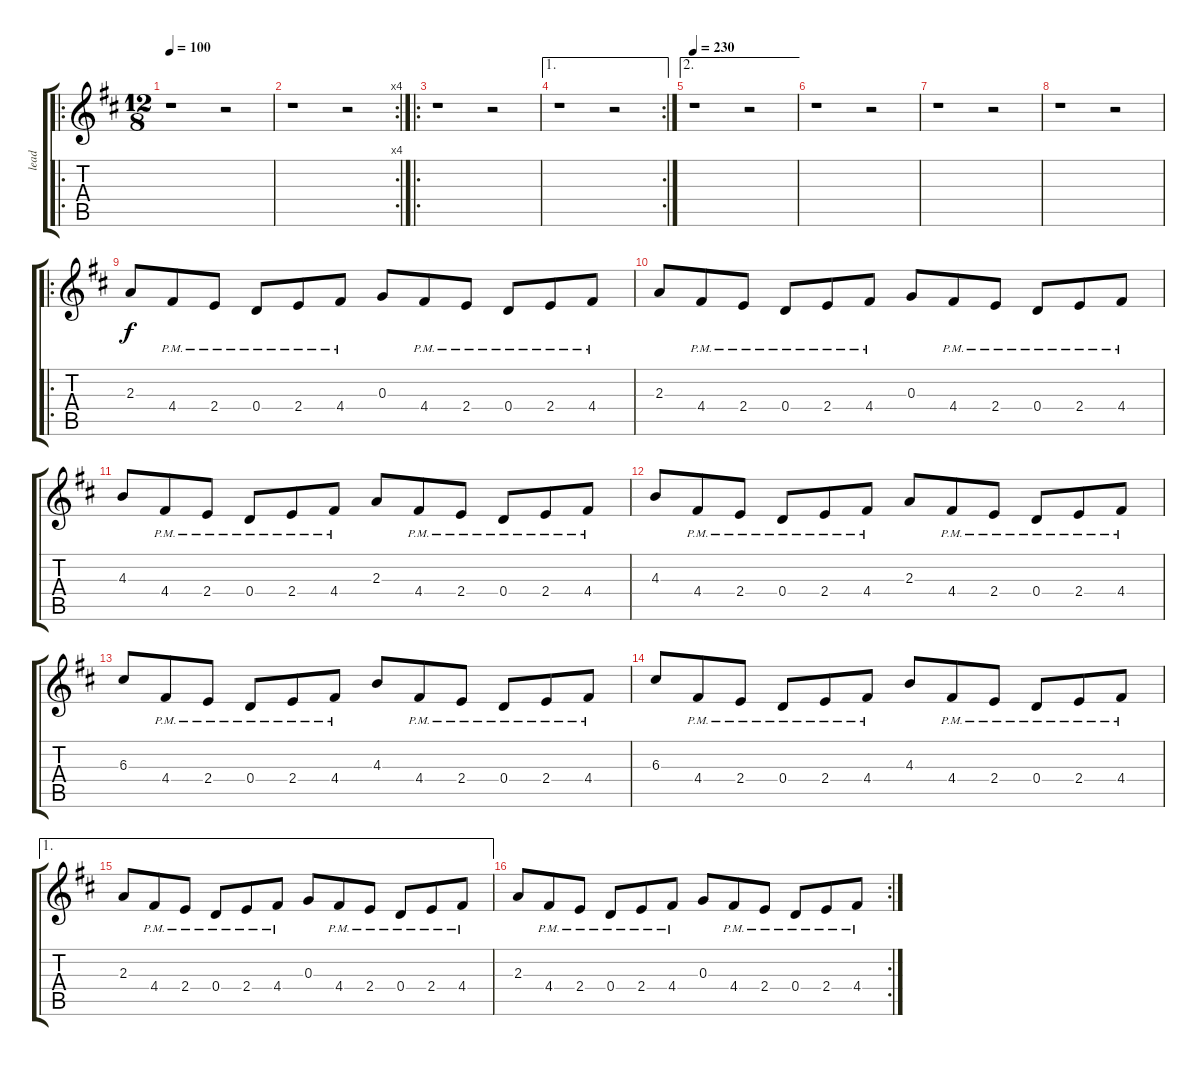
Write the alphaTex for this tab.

\track ("lead" "lead") {instrument distortionguitar}
\staff {score tabs}
\tuning (E4 B3 G3 D3 A2 E2) {hide}
\ro
\ts (12 8)
\tempo 100
\clef g2
\ks d
r.1{dy f} r.2 |
\rc 4
r.1 r.2 |
\ro
r.1 r.2 |
\ae 1
\rc 2
r.1 r.2 |
\ae 2
\tempo 230
r.1 r.2 |
r.1 r.2 |
r.1 r.2 |
r.1 r.2 |
\ro
2.3.8 4.4{pm}.8 2.4{pm}.8 0.4{pm}.8 2.4{pm}.8 4.4{pm}.8 0.3.8 4.4{pm}.8 2.4{pm}.8 0.4{pm}.8 2.4{pm}.8 4.4{pm}.8 |
2.3.8 4.4{pm}.8 2.4{pm}.8 0.4{pm}.8 2.4{pm}.8 4.4{pm}.8 0.3.8 4.4{pm}.8 2.4{pm}.8 0.4{pm}.8 2.4{pm}.8 4.4{pm}.8 |
4.3.8 4.4{pm}.8 2.4{pm}.8 0.4{pm}.8 2.4{pm}.8 4.4{pm}.8 2.3.8 4.4{pm}.8 2.4{pm}.8 0.4{pm}.8 2.4{pm}.8 4.4{pm}.8 |
4.3.8 4.4{pm}.8 2.4{pm}.8 0.4{pm}.8 2.4{pm}.8 4.4{pm}.8 2.3.8 4.4{pm}.8 2.4{pm}.8 0.4{pm}.8 2.4{pm}.8 4.4{pm}.8 |
6.3.8 4.4{pm}.8 2.4{pm}.8 0.4{pm}.8 2.4{pm}.8 4.4{pm}.8 4.3.8 4.4{pm}.8 2.4{pm}.8 0.4{pm}.8 2.4{pm}.8 4.4{pm}.8 |
6.3.8 4.4{pm}.8 2.4{pm}.8 0.4{pm}.8 2.4{pm}.8 4.4{pm}.8 4.3.8 4.4{pm}.8 2.4{pm}.8 0.4{pm}.8 2.4{pm}.8 4.4{pm}.8 |
\ae 1
2.3.8 4.4{pm}.8 2.4{pm}.8 0.4{pm}.8 2.4{pm}.8 4.4{pm}.8 0.3.8 4.4{pm}.8 2.4{pm}.8 0.4{pm}.8 2.4{pm}.8 4.4{pm}.8 |
\rc 2
2.3.8 4.4{pm}.8 2.4{pm}.8 0.4{pm}.8 2.4{pm}.8 4.4{pm}.8 0.3.8 4.4{pm}.8 2.4{pm}.8 0.4{pm}.8 2.4{pm}.8 4.4{pm}.8
